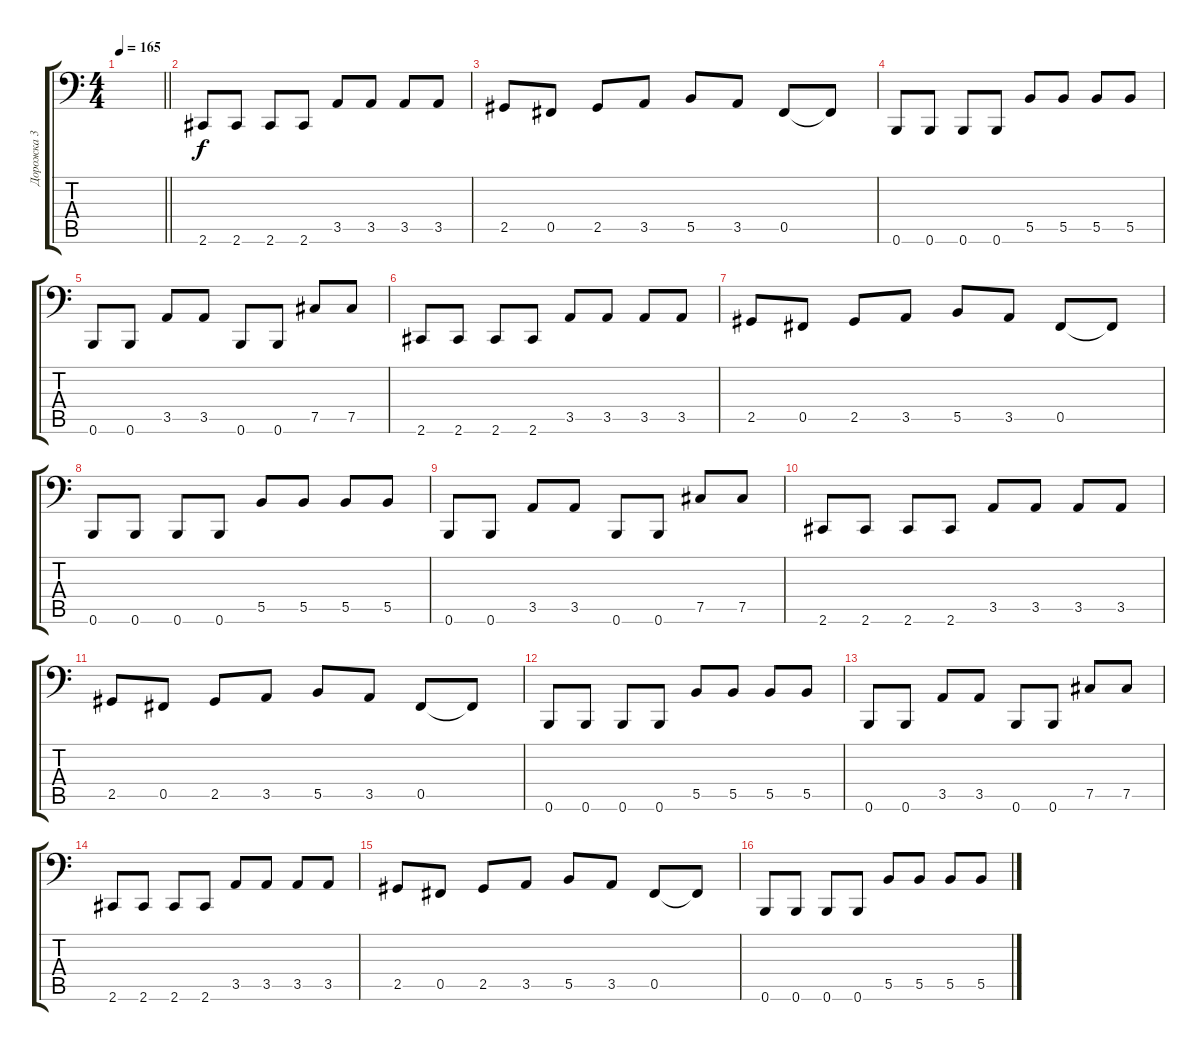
\track ("Дорожка 3" "Дорожка 3") {instrument electricbassfinger}
\staff {score tabs}
\tuning (Db3 Ab2 E2 B1 Gb1 B0) {hide}
\ts (4 4)
\tempo 165
\clef f4
\barLineRight lightlight
\ks c
|
\section ("" " ")
2.6.8 2.6.8 2.6.8 2.6.8 3.5.8 3.5.8 3.5.8 3.5.8 |
2.5.8 0.5.8 2.5.8 3.5.8 5.5.8 3.5.8 0.5.8 0.5{t}.8 |
0.6.8 0.6.8 0.6.8 0.6.8 5.5.8 5.5.8 5.5.8 5.5.8 |
0.6.8 0.6.8 3.5.8 3.5.8 0.6.8 0.6.8 7.5.8 7.5.8 |
2.6.8 2.6.8 2.6.8 2.6.8 3.5.8 3.5.8 3.5.8 3.5.8 |
2.5.8 0.5.8 2.5.8 3.5.8 5.5.8 3.5.8 0.5.8 0.5{t}.8 |
0.6.8 0.6.8 0.6.8 0.6.8 5.5.8 5.5.8 5.5.8 5.5.8 |
0.6.8 0.6.8 3.5.8 3.5.8 0.6.8 0.6.8 7.5.8 7.5.8 |
2.6.8 2.6.8 2.6.8 2.6.8 3.5.8 3.5.8 3.5.8 3.5.8 |
2.5.8 0.5.8 2.5.8 3.5.8 5.5.8 3.5.8 0.5.8 0.5{t}.8 |
0.6.8 0.6.8 0.6.8 0.6.8 5.5.8 5.5.8 5.5.8 5.5.8 |
0.6.8 0.6.8 3.5.8 3.5.8 0.6.8 0.6.8 7.5.8 7.5.8 |
2.6.8 2.6.8 2.6.8 2.6.8 3.5.8 3.5.8 3.5.8 3.5.8 |
2.5.8 0.5.8 2.5.8 3.5.8 5.5.8 3.5.8 0.5.8 0.5{t}.8 |
0.6.8 0.6.8 0.6.8 0.6.8 5.5.8 5.5.8 5.5.8 5.5.8
